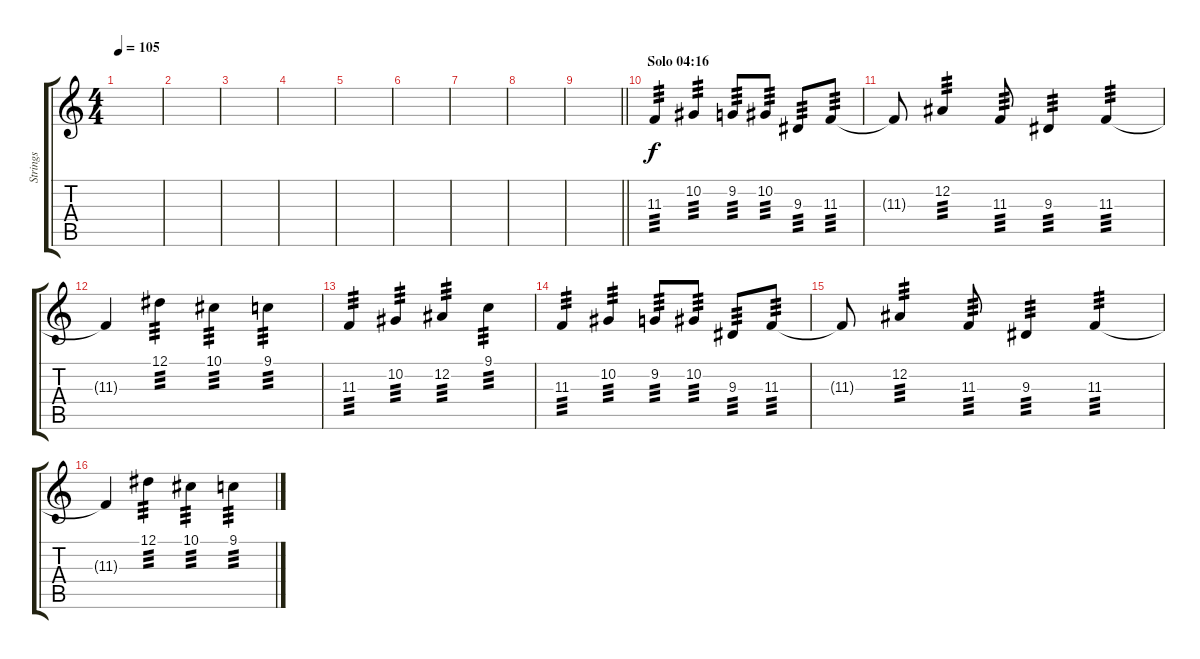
\track ("Strings" "Strings") {instrument tremolostrings}
\staff {score tabs}
\tuning (Eb4 Bb3 Gb3 Db3 Ab2 Eb2) {hide}
\ts (4 4)
\tempo 105
\clef g2
\ks c
|
|
|
|
|
|
|
|
\barLineRight lightlight
|
\section ("" "Solo 04:16")
11.3.4{tp 3} 10.2.4{tp 3} 9.2.8{tp 3} 10.2.8{tp 3} 9.3.8{tp 3} 11.3.8{tp 3} |
11.3{t}.8 12.2.4{tp 3} 11.3.8{tp 3} 9.3.4{tp 3} 11.3.4{tp 3} |
11.3{t}.4 12.1.4{tp 3} 10.1.4{tp 3} 9.1.4{tp 3} |
11.3.4{tp 3} 10.2.4{tp 3} 12.2.4{tp 3} 9.1.4{tp 3} |
11.3.4{tp 3} 10.2.4{tp 3} 9.2.8{tp 3} 10.2.8{tp 3} 9.3.8{tp 3} 11.3.8{tp 3} |
11.3{t}.8 12.2.4{tp 3} 11.3.8{tp 3} 9.3.4{tp 3} 11.3.4{tp 3} |
11.3{t}.4 12.1.4{tp 3} 10.1.4{tp 3} 9.1.4{tp 3}
